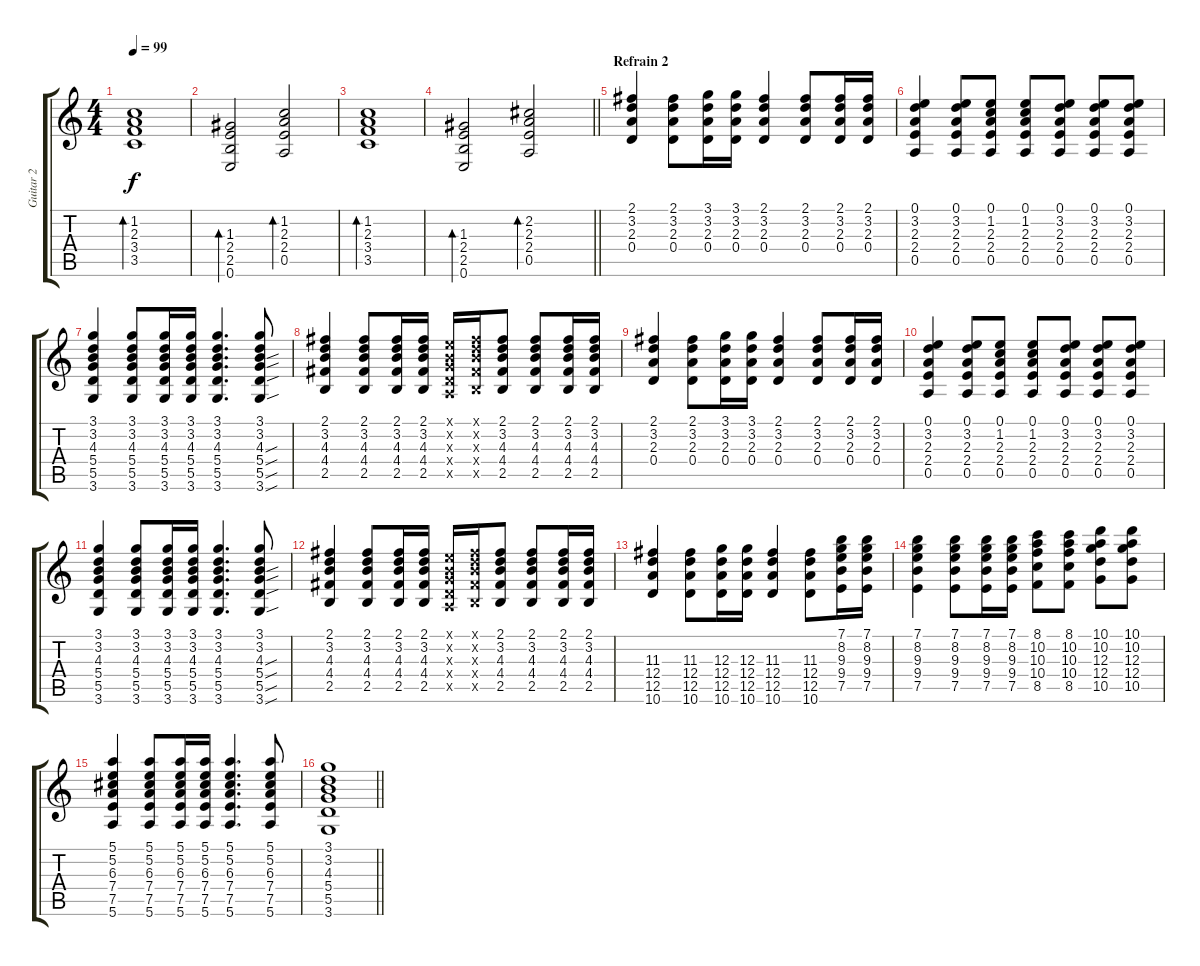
\track ("Guitar 2" "Guitar 2") {instrument acousticguitarnylon}
\staff {score tabs}
\tuning (E4 B3 G3 D3 A2 E2) {hide}
\ts (4 4)
\tempo 99
\clef g2
\ks c
(1.2 2.3 3.4 3.5).1{bd 120 dy f} |
(1.3 2.4 2.5 0.6).2{bd 120} (1.2 2.3 2.4 0.5).2{bd 120} |
(1.2 2.3 3.4 3.5).1{bd 120} |
\barLineRight lightlight
(1.3 2.4 2.5 0.6).2{bd 120} (2.2 2.3 2.4 0.5).2{bd 120} |
\section ("" "Refrain 2")
(2.1 3.2 2.3 0.4).4 (2.1 3.2 2.3 0.4).8 (3.1 3.2 2.3 0.4).16 (3.1 3.2 2.3 0.4).16 (2.1 3.2 2.3 0.4).4 (2.1 3.2 2.3 0.4).8 (2.1 3.2 2.3 0.4).16 (2.1 3.2 2.3 0.4).16 |
(0.1 3.2 2.3 2.4 0.5).4 (0.1 3.2 2.3 2.4 0.5).8 (0.1 1.2 2.3 2.4 0.5).8 (0.1 1.2 2.3 2.4 0.5).8 (0.1 3.2 2.3 2.4 0.5).8 (0.1 3.2 2.3 2.4 0.5).8 (0.1 3.2 2.3 2.4 0.5).8 |
(3.1 3.2 4.3 5.4 5.5 3.6).4 (3.1 3.2 4.3 5.4 5.5 3.6).8 (3.1 3.2 4.3 5.4 5.5 3.6).16 (3.1 3.2 4.3 5.4 5.5 3.6).16 (3.1 3.2 4.3 5.4 5.5 3.6).4{d} (3.1 3.2 4.3{sou} 5.4{sou} 5.5{sou} 3.6{sou}).8 |
(2.1 3.2 4.3 4.4 2.5).4 (2.1 3.2 4.3 4.4 2.5).8 (2.1 3.2 4.3 4.4 2.5).16 (2.1 3.2 4.3 4.4 2.5).16 (0.1{x} 0.2{x} 0.3{x} 0.4{x} 0.5{x}).16 (2.1{x} 3.2{x} 4.3{x} 4.4{x} 2.5{x}).16 (2.1 3.2 4.3 4.4 2.5).8 (2.1 3.2 4.3 4.4 2.5).8 (2.1 3.2 4.3 4.4 2.5).16 (2.1 3.2 4.3 4.4 2.5).16 |
(2.1 3.2 2.3 0.4).4 (2.1 3.2 2.3 0.4).8 (3.1 3.2 2.3 0.4).16 (3.1 3.2 2.3 0.4).16 (2.1 3.2 2.3 0.4).4 (2.1 3.2 2.3 0.4).8 (2.1 3.2 2.3 0.4).16 (2.1 3.2 2.3 0.4).16 |
(0.1 3.2 2.3 2.4 0.5).4 (0.1 3.2 2.3 2.4 0.5).8 (0.1 1.2 2.3 2.4 0.5).8 (0.1 1.2 2.3 2.4 0.5).8 (0.1 3.2 2.3 2.4 0.5).8 (0.1 3.2 2.3 2.4 0.5).8 (0.1 3.2 2.3 2.4 0.5).8 |
(3.1 3.2 4.3 5.4 5.5 3.6).4 (3.1 3.2 4.3 5.4 5.5 3.6).8 (3.1 3.2 4.3 5.4 5.5 3.6).16 (3.1 3.2 4.3 5.4 5.5 3.6).16 (3.1 3.2 4.3 5.4 5.5 3.6).4{d} (3.1 3.2 4.3{sou} 5.4{sou} 5.5{sou} 3.6{sou}).8 |
(2.1 3.2 4.3 4.4 2.5).4 (2.1 3.2 4.3 4.4 2.5).8 (2.1 3.2 4.3 4.4 2.5).16 (2.1 3.2 4.3 4.4 2.5).16 (0.1{x} 0.2{x} 0.3{x} 0.4{x} 0.5{x}).16 (2.1{x} 3.2{x} 4.3{x} 4.4{x} 2.5{x}).16 (2.1 3.2 4.3 4.4 2.5).8 (2.1 3.2 4.3 4.4 2.5).8 (2.1 3.2 4.3 4.4 2.5).16 (2.1 3.2 4.3 4.4 2.5).16 |
(11.3 12.4 12.5 10.6).4 (11.3 12.4 12.5 10.6).8 (12.3 12.4 12.5 10.6).16 (12.3 12.4 12.5 10.6).16 (11.3 12.4 12.5 10.6).4 (11.3 12.4 12.5 10.6).8 (7.1 8.2 9.3 9.4 7.5).16 (7.1 8.2 9.3 9.4 7.5).16 |
(7.1 8.2 9.3 9.4 7.5).4 (7.1 8.2 9.3 9.4 7.5).8 (7.1 8.2 9.3 9.4 7.5).16 (7.1 8.2 9.3 9.4 7.5).16 (8.1 10.2 10.3 10.4 8.5).8 (8.1 10.2 10.3 10.4 8.5).8 (10.1 10.2 12.3 12.4 10.5).8 (10.1 10.2 12.3 12.4 10.5).8 |
(5.1 5.2 6.3 7.4 7.5 5.6).4 (5.1 5.2 6.3 7.4 7.5 5.6).8 (5.1 5.2 6.3 7.4 7.5 5.6).16 (5.1 5.2 6.3 7.4 7.5 5.6).16 (5.1 5.2 6.3 7.4 7.5 5.6).4{d} (5.1 5.2 6.3 7.4 7.5 5.6).8 |
\barLineRight lightlight
(3.1 3.2 4.3 5.4 5.5 3.6).1
